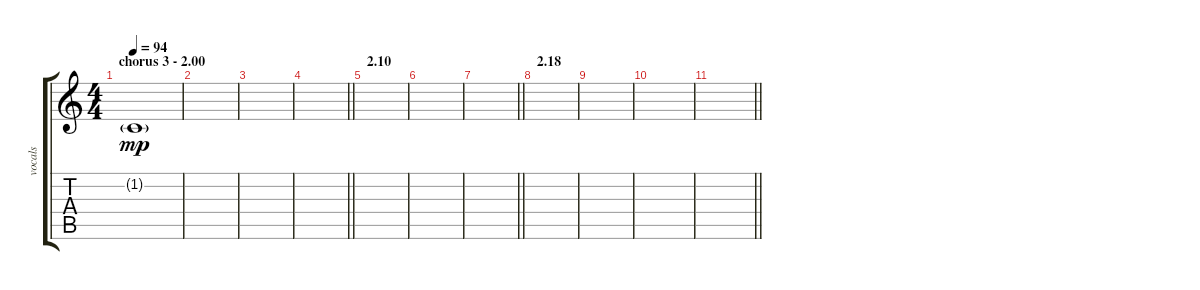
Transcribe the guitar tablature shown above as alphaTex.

\track ("vocals" "vocals") {instrument clarinet}
\staff {score tabs}
\tuning (E4 B3 G3 D3 A2 E2) {hide}
\ts (4 4)
\section ("" "chorus 3 - 2.00")
\tempo 94
\clef g2
\ks c
1.2{g}.1{dy mp} |
|
|
\barLineRight lightlight
|
\section ("" "2.10")
|
|
\barLineRight lightlight
|
\section ("" "2.18")
|
|
|
\barLineRight lightlight
